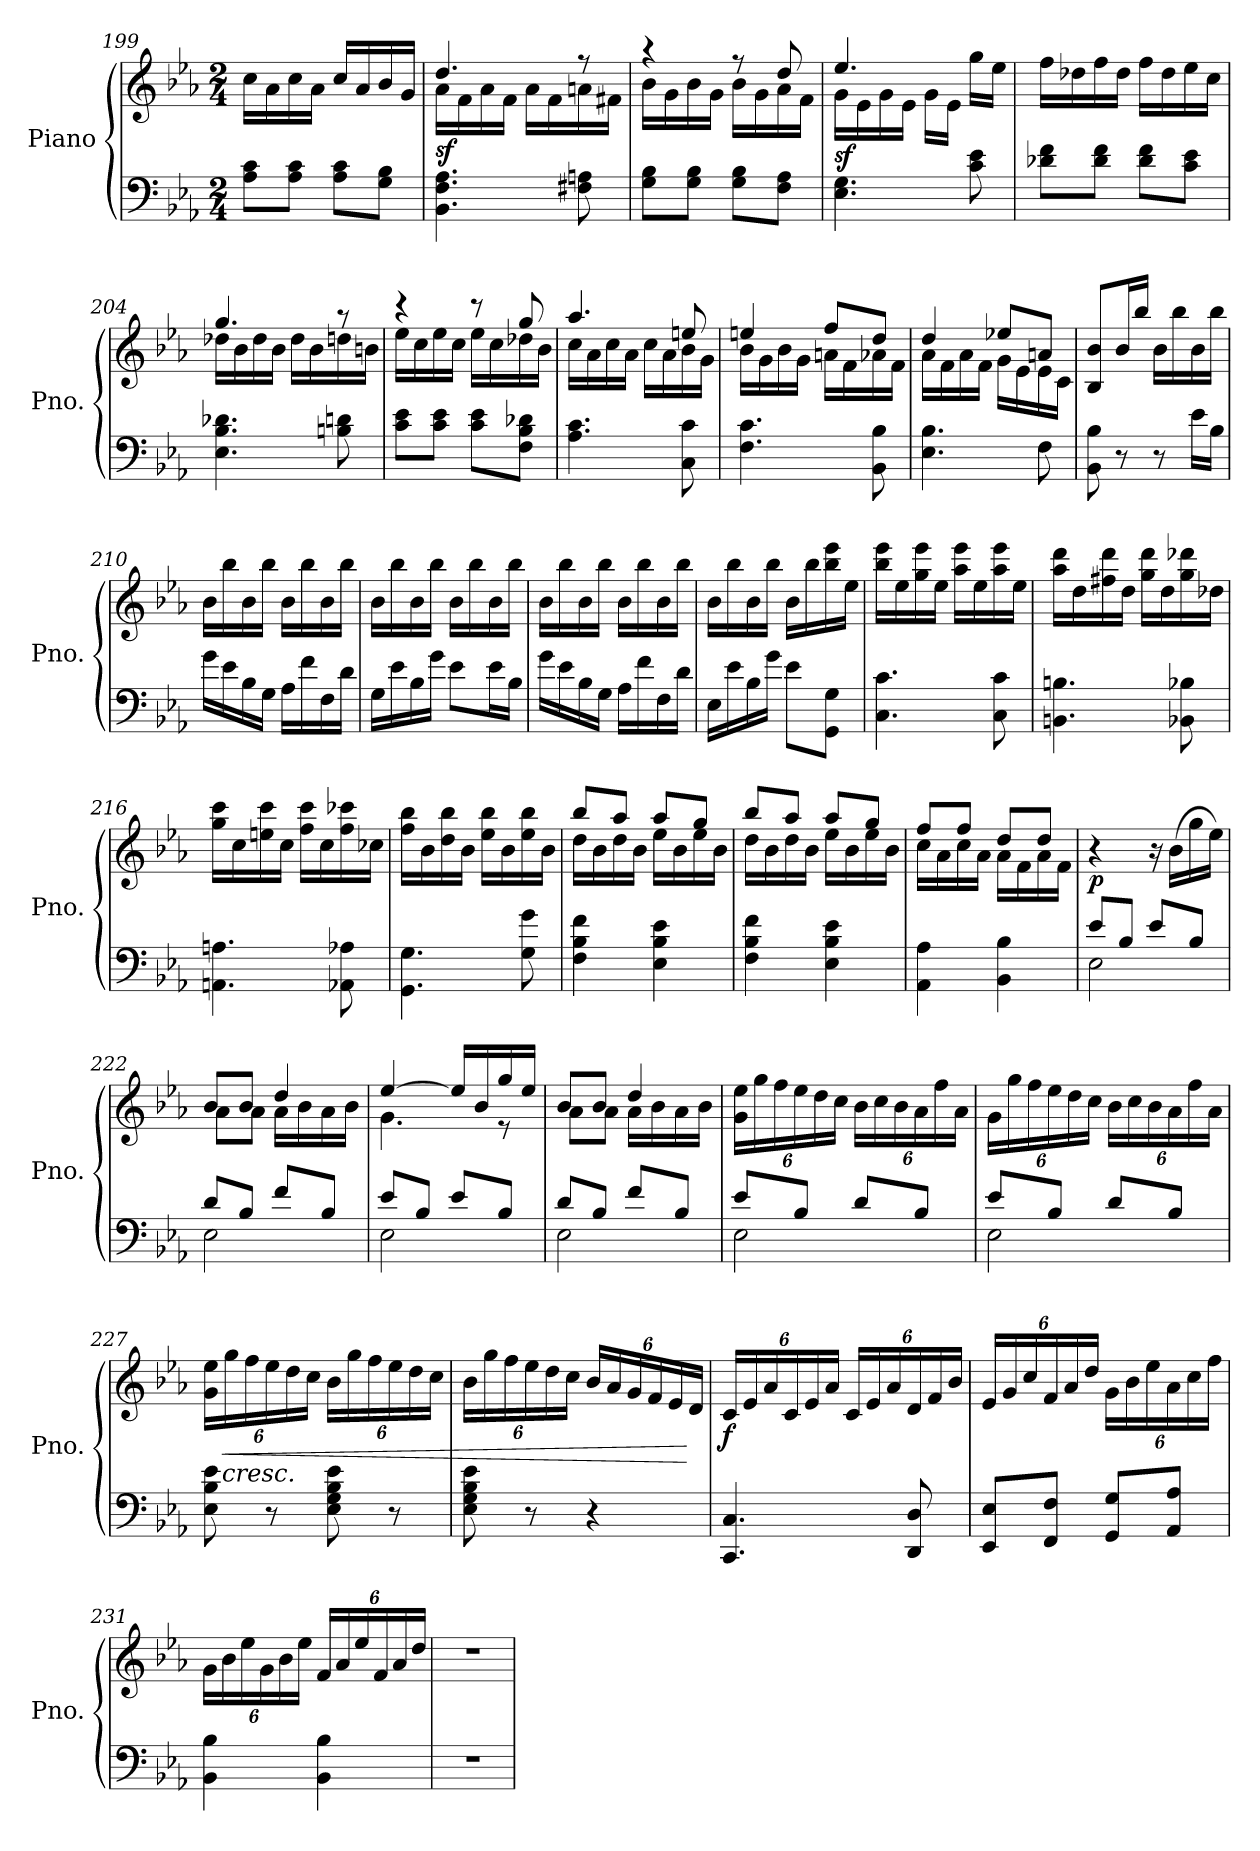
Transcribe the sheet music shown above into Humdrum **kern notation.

**kern	**kern	**dynam
*part1	*part1	*part1
*staff2	*staff1	*staff1/2
*I"Piano	*	*
*I'Pno.	*	*
!!LO:PB:g=z
*clefF4	*clefG2	*
*k[b-e-a-]	*k[b-e-a-]	*
*E-:	*E-:	*
*M2/4	*M2/4	*
=199	=199	=199
8A-\ 8c\L	16cc\LL	.
.	16a-\	.
8A-\ 8c\J	16cc\	.
.	16a-\JJ	.
8A-\ 8c\L	16cc/LL	.
.	16a-/	.
8G\ 8B-\J	16b-/	.
.	16g/JJ	.
!!LO:LB:g=z
=200	=200	=200
*	*^	*
!	!	!	!LO:DY:b
4.BB-\ 4.F\ 4.A-\	4.dd/	16a-\LL	sf
.	.	16f\	.
.	.	16a-\	.
.	.	16f\JJ	.
.	.	16a-\LL	.
.	.	16f\	.
8F#X\ 8An\	8r	16an\	.
.	.	16f#X\JJ	.
=201	=201	=201	=201
8G\ 8B-\L	4r	16b-\LL	.
.	.	16g\	.
8G\ 8B-\J	.	16b-\	.
.	.	16g\JJ	.
8G\ 8B-\L	8r	16b-\LL	.
.	.	16g\	.
8F\ 8A-\J	8dd/	16a-\	.
.	.	16f\JJ	.
=202	=202	=202	=202
!	!	!	!LO:DY:b
4.E-\ 4.G\	4.ee-/	16g\LL	sf
.	.	16e-\	.
.	.	16g\	.
.	.	16e-\JJ	.
.	.	16g\LL	.
.	.	16e-\JJ	.
8c\ 8e-\	16gg\LL	8ryy	.
.	16ee-\JJ	.	.
*	*v	*v	*
=203	=203	=203
8d-X\ 8f\L	16ff\LL	.
.	16dd-X\	.
8d-\ 8f\J	16ff\	.
.	16dd-\JJ	.
8d-\ 8f\L	16ff\LL	.
.	16dd-\	.
8c\ 8e-\J	16ee-\	.
.	16cc\JJ	.
=204	=204	=204
*	*^	*
4.E-\ 4.B-\ 4.d-X\	4.gg/	16dd-X\LL	.
.	.	16b-\	.
.	.	16dd-\	.
.	.	16b-\JJ	.
.	.	16dd-\LL	.
.	.	16b-\	.
8Bn\ 8dn\	8r	16ddn\	.
.	.	16bn\JJ	.
!!LO:LB:g=z	!!
=205	=205	=205	=205
8c\ 8e-\L	4r	16ee-\LL	.
.	.	16cc\	.
8c\ 8e-\J	.	16ee-\	.
.	.	16cc\JJ	.
8c\ 8e-\L	8r	16ee-\LL	.
.	.	16cc\	.
8F\ 8B-\ 8d-X\J	8gg/	16dd-X\	.
.	.	16b-\JJ	.
=206	=206	=206	=206
4.A-\ 4.c\	4.aa-/	16cc\LL	.
.	.	16a-\	.
.	.	16cc\	.
.	.	16a-\JJ	.
.	.	16cc\LL	.
.	.	16a-\	.
8C\ 8c\	8een/	16b-\	.
.	.	16g\JJ	.
=207	=207	=207	=207
4.F\ 4.c\	4een/	16b-\LL	.
.	.	16g\	.
.	.	16b-\	.
.	.	16g\JJ	.
.	8ff/L	16an\LL	.
.	.	16f\	.
8BB-\ 8B-\	8dd/J	16a-X\	.
.	.	16f\JJ	.
=208	=208	=208	=208
4.E-\ 4.B-\	4dd/	16a-\LL	.
.	.	16f\	.
.	.	16a-\	.
.	.	16f\JJ	.
.	8ee-X/L	16g\LL	.
.	.	16e-\	.
8F\	8an/J	16e-\	.
.	.	16c\JJ	.
*	*v	*v	*
=209	=209	=209
8BB-\ 8B-\	8B-/ 8b-/L	.
8r	16b-/L	.
.	16bb-/JJ	.
8r	16b-\LL	.
.	16bb-\	.
16e-\LL	16b-\	.
16B-\JJ	16bb-\JJ	.
!!LO:LB:g=z
=210	=210	=210
16g\LL	16b-\LL	.
16e-\	16bb-\	.
16B-\	16b-\	.
16G\JJ	16bb-\JJ	.
16A-\LL	16b-\LL	.
16f\	16bb-\	.
16F\	16b-\	.
16d\JJ	16bb-\JJ	.
=211	=211	=211
16G\LL	16b-\LL	.
16e-\	16bb-\	.
16B-\	16b-\	.
16g\JJ	16bb-\JJ	.
8e-\L	16b-\LL	.
.	16bb-\	.
16e-\L	16b-\	.
16B-\JJ	16bb-\JJ	.
=212	=212	=212
16g\LL	16b-\LL	.
16e-\	16bb-\	.
16B-\	16b-\	.
16G\JJ	16bb-\JJ	.
16A-\LL	16b-\LL	.
16f\	16bb-\	.
16F\	16b-\	.
16d\JJ	16bb-\JJ	.
=213	=213	=213
16E-\LL	16b-\LL	.
16e-\	16bb-\	.
16B-\	16b-\	.
16g\JJ	16bb-\JJ	.
8e-\L	16b-\LL	.
.	16bb-\	.
8GG\ 8G\J	16bb-\ 16eee-\	.
.	16ee-\JJ	.
=214	=214	=214
4.C\ 4.c\	16bb-\ 16eee-\LL	.
.	16ee-\	.
.	16gg\ 16eee-\	.
.	16ee-\JJ	.
.	16aa-\ 16eee-\LL	.
.	16ee-\	.
8C\ 8c\	16aa-\ 16eee-\	.
.	16ee-\JJ	.
!!LO:LB:g=z
=215	=215	=215
4.BBn\ 4.Bn\	16aa-\ 16ddd\LL	.
.	16dd\	.
.	16ff#X\ 16ddd\	.
.	16dd\JJ	.
.	16gg\ 16ddd\LL	.
.	16dd\	.
8BB-X\ 8B-X\	16gg\ 16ddd-X\	.
.	16dd-X\JJ	.
=216	=216	=216
4.AAn\ 4.An\	16gg\ 16ccc\LL	.
.	16cc\	.
.	16een\ 16ccc\	.
.	16cc\JJ	.
.	16ff\ 16ccc\LL	.
.	16cc\	.
8AA-X\ 8A-X\	16ff\ 16ccc-X\	.
.	16cc-X\JJ	.
=217	=217	=217
4.GG\ 4.G\	16ff\ 16bb-\LL	.
.	16b-\	.
.	16dd\ 16bb-\	.
.	16b-\JJ	.
.	16ee-\ 16bb-\LL	.
.	16b-\	.
8G\ 8g\	16ee-\ 16bb-\	.
.	16b-\JJ	.
=218	=218	=218
*	*^	*
4F\ 4B-\ 4f\	8bb-/L	16dd\LL	.
.	.	16b-\	.
.	8aa-/J	16dd\	.
.	.	16b-\JJ	.
4E-\ 4B-\ 4e-\	8aa-/L	16ee-\LL	.
.	.	16b-\	.
.	8gg/J	16ee-\	.
.	.	16b-\JJ	.
=219	=219	=219	=219
4F\ 4B-\ 4f\	8bb-/L	16dd\LL	.
.	.	16b-\	.
.	8aa-/J	16dd\	.
.	.	16b-\JJ	.
4E-\ 4B-\ 4e-\	8aa-/L	16ee-\LL	.
.	.	16b-\	.
.	8gg/J	16ee-\	.
.	.	16b-\JJ	.
!!LO:LB:g=z	!!
=220	=220	=220	=220
4AA-\ 4A-\	8ff/L	16cc\LL	.
.	.	16a-\	.
.	8ff/J	16cc\	.
.	.	16a-\JJ	.
4BB-\ 4B-\	8dd/L	16a-\LL	.
.	.	16f\	.
.	8dd/J	16a-\	.
.	.	16f\JJ	.
=221	=221	=221	=221
*^	*	*	*
!	!	!	!	!LO:DY:b
8e-/L	2E-\	4r	4.ryy	p
8B-/J	.	.	.	.
8e-/L	.	16r	.	.
.	.	(16b-\LL	.	.
8B-/J	.	16gg\	8ryy	.
.	.	16ee-\JJ)	.	.
=222	=222	=222	=222	=222
8d/L	2E-\	8b-/L	8a-\L	.
8B-/J	.	8b-/J	8a-\J	.
8f/L	.	4dd/	16a-\LL	.
.	.	.	16b-\	.
8B-/J	.	.	16a-\	.
.	.	.	16b-\JJ	.
=223	=223	=223	=223	=223
8e-/L	2E-\	[4ee-/	4.g\	.
8B-/J	.	.	.	.
8e-/L	.	16ee-/LL]	.	.
.	.	16b-/	.	.
8B-/J	.	16gg/	8r	.
.	.	16ee-/JJ	.	.
=224	=224	=224	=224	=224
8d/L	2E-\	8b-/L	8a-\L	.
8B-/J	.	8b-/J	8a-\J	.
8f/L	.	4dd/	16a-\LL	.
.	.	.	16b-\	.
8B-/J	.	.	16a-\	.
.	.	.	16b-\JJ	.
*	*	*v	*v	*
!!LO:PB:g=z
=225	=225	=225	=225
*	*	*Xbrackettup	*
8e-/L	2E-\	24g\ 24ee-\LL	.
.	.	24gg\	.
.	.	24ff\	.
8B-/J	.	24ee-\	.
.	.	24dd\	.
.	.	24cc\JJ	.
8d/L	.	24b-\LL	.
.	.	24cc\	.
.	.	24b-\	.
8B-/J	.	24a-\	.
.	.	24ff\	.
.	.	24a-\JJ	.
=226	=226	=226	=226
8e-/L	2E-\	24g\LL	.
.	.	24gg\	.
.	.	24ff\	.
8B-/J	.	24ee-\	.
.	.	24dd\	.
.	.	24cc\JJ	.
8d/L	.	24b-\LL	.
.	.	24cc\	.
.	.	24b-\	.
8B-/J	.	24a-\	.
.	.	24ff\	.
.	.	24a-\JJ	.
*v	*v	*	*
=227	=227	=227
8E-\ 8B-\ 8e-\	24g\ 24ee-\LL	.
!	!LO:TX:b:i:t=cresc.	!
!	!	!LO:HP:b
.	24gg\	<
.	24ff\	.
8r	24ee-\	.
.	24dd\	.
.	24cc\JJ	.
8E-\ 8G\ 8B-\ 8e-\	24b-\LL	.
.	24gg\	.
.	24ff\	.
8r	24ee-\	.
.	24dd\	.
.	24cc\JJ	.
=228	=228	=228
8E-\ 8G\ 8B-\ 8e-\	24b-\LL	.
.	24gg\	.
.	24ff\	.
8r	24ee-\	.
.	24dd\	.
.	24cc\JJ	.
4r	24b-/LL	.
.	24a-/	.
.	24g/	.
.	24f/	.
.	24e-/	.
.	24d/JJ	[
!!LO:LB:g=z
=229	=229	=229
!	!	!LO:DY:b
4.CC/ 4.C/	24c/LL	f
.	24e-/	.
.	24a-/	.
.	24c/	.
.	24e-/	.
.	24a-/JJ	.
.	24c/LL	.
.	24e-/	.
.	24a-/	.
8DD/ 8D/	24d/	.
.	24f/	.
.	24b-/JJ	.
!!LO:LB:g=z
=230	=230	=230
8EE-/ 8E-/L	24e-/LL	.
.	24g/	.
.	24cc/	.
8FF/ 8F/J	24f/	.
.	24a-/	.
.	24dd/JJ	.
8GG/ 8G/L	24g\LL	.
.	24b-\	.
.	24ee-\	.
8AA-/ 8A-/J	24a-\	.
.	24cc\	.
.	24ff\JJ	.
=231	=231	=231
4BB-\ 4B-\	24g\LL	.
.	24b-\	.
.	24ee-\	.
.	24g\	.
.	24b-\	.
.	24ee-\JJ	.
4BB-\ 4B-\	24f/LL	.
.	24a-/	.
.	24ee-/	.
.	24f/	.
.	24a-/	.
.	24dd/JJ	.
=232	=232	=232
2r	2r	.
=	=	=
*-	*-	*-
